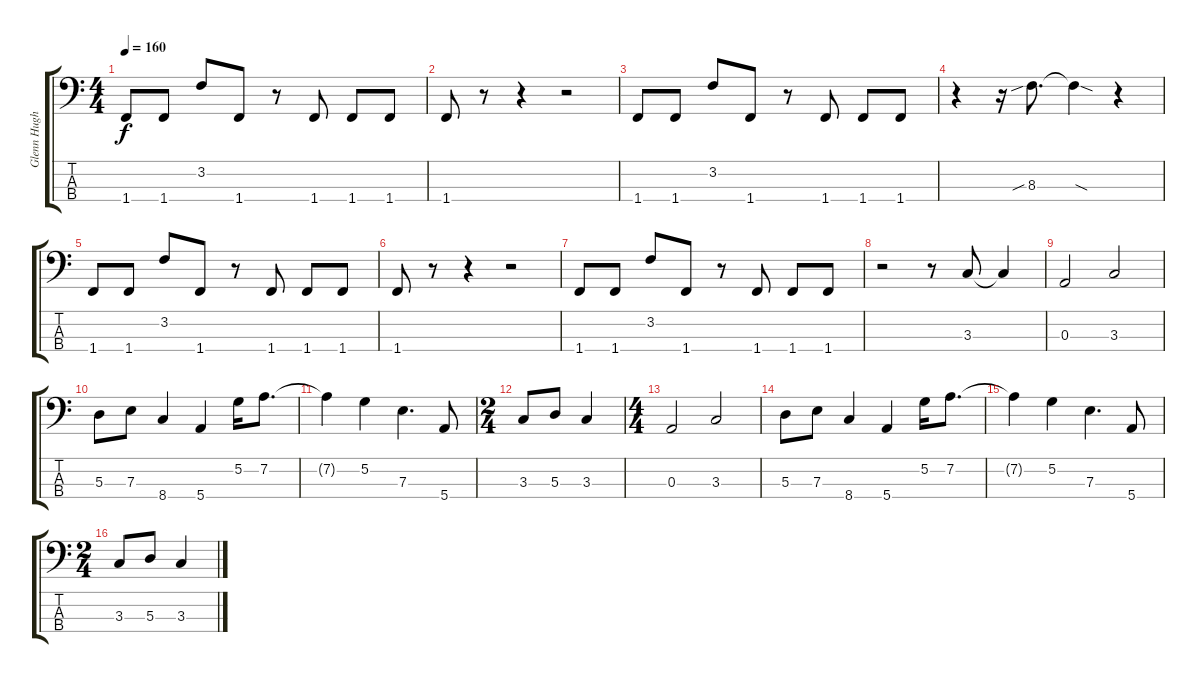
\track ("Glenn Hughes" "Glenn Hugh") {instrument electricbasspick}
\staff {score tabs}
\tuning (G2 D2 A1 E1) {hide}
\ts (4 4)
\tempo 160
\clef f4
\ks c
1.4.8{dy f} 1.4.8 3.2.8 1.4.8 r.8 1.4.8 1.4.8 1.4.8 |
1.4.8 r.8 r.4 r.2 |
1.4.8 1.4.8 3.2.8 1.4.8 r.8 1.4.8 1.4.8 1.4.8 |
r.4 r.16 8.3{sib}.8{d} 8.3{sod t}.4 r.4 |
1.4.8 1.4.8 3.2.8 1.4.8 r.8 1.4.8 1.4.8 1.4.8 |
1.4.8 r.8 r.4 r.2 |
1.4.8 1.4.8 3.2.8 1.4.8 r.8 1.4.8 1.4.8 1.4.8 |
r.2 r.8 3.3.8 3.3{t}.4 |
0.3.2 3.3.2 |
5.3.8 7.3.8 8.4.4 5.4.4 5.2.16 7.2.8{d} |
7.2{t}.4 5.2.4 7.3.4{d} 5.4.8 |
\ts (2 4)
3.3.8 5.3.8 3.3.4 |
\ts (4 4)
0.3.2 3.3.2 |
5.3.8 7.3.8 8.4.4 5.4.4 5.2.16 7.2.8{d} |
7.2{t}.4 5.2.4 7.3.4{d} 5.4.8 |
\ts (2 4)
3.3.8 5.3.8 3.3.4
